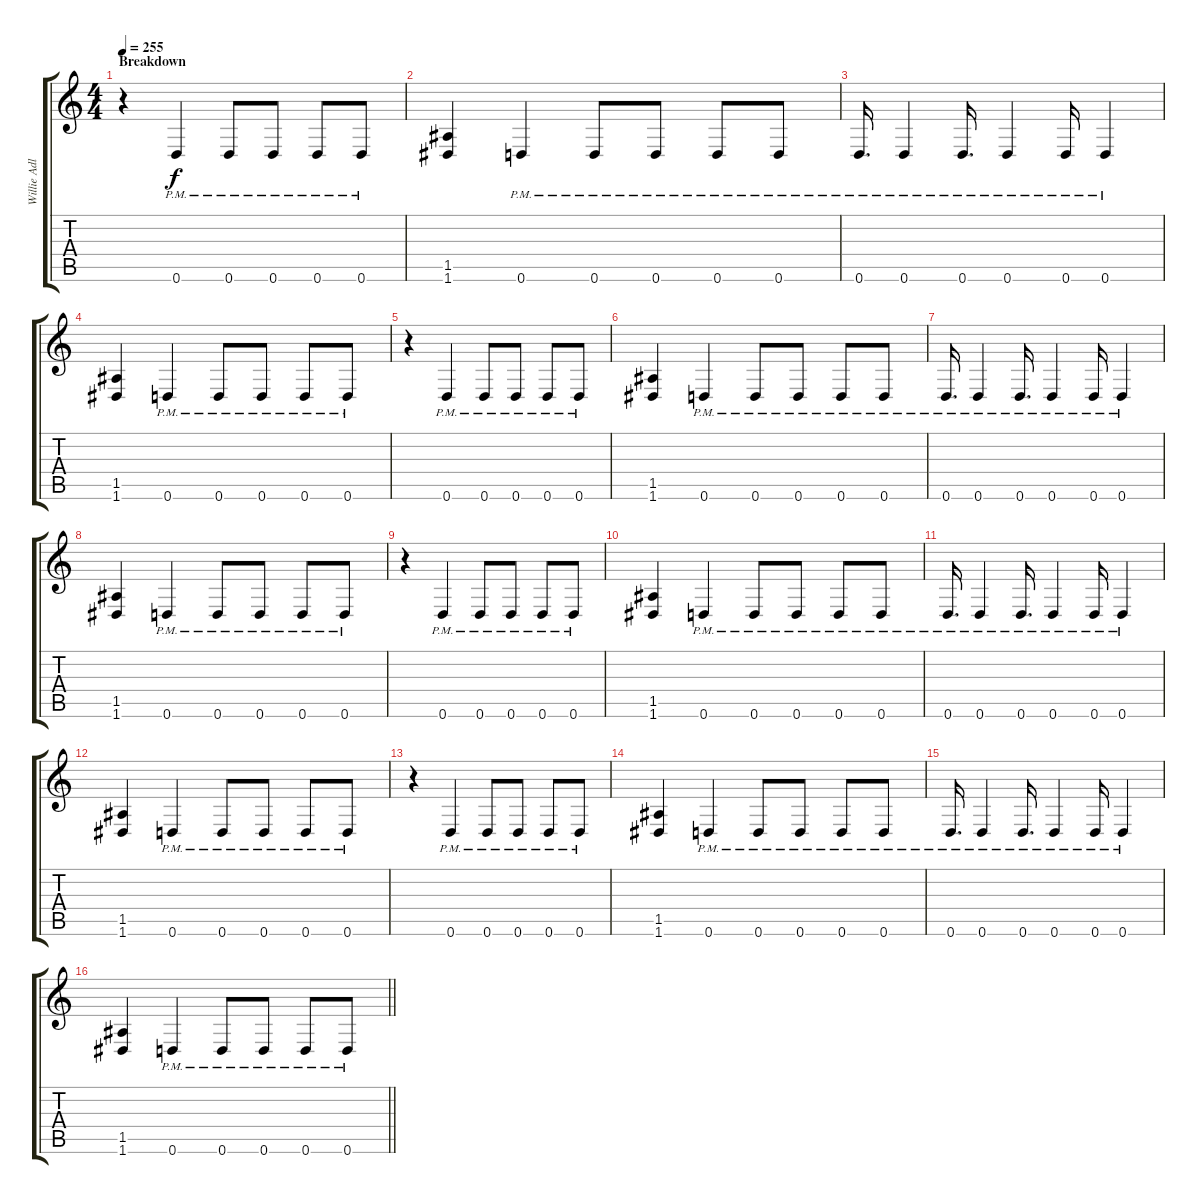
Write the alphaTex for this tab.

\track ("Willie Adler - Rhythm" "Willie Adl") {instrument distortionguitar}
\staff {score tabs}
\tuning (E4 B3 G3 D3 A2 D2) {hide}
\ts (4 4)
\section ("" "Breakdown")
\tempo 255
\clef g2
\ks c
r.4{dy f} 0.6{pm}.4 0.6{pm}.8 0.6{pm}.8 0.6{pm}.8 0.6{pm}.8 |
(1.5 1.6).4 0.6{pm}.4 0.6{pm}.8 0.6{pm}.8 0.6{pm}.8 0.6{pm}.8 |
0.6{pm}.16{d} 0.6{pm}.4 0.6{pm}.16{d} 0.6{pm}.4 0.6{pm}.16 0.6{pm}.4 |
(1.5 1.6).4 0.6{pm}.4 0.6{pm}.8 0.6{pm}.8 0.6{pm}.8 0.6{pm}.8 |
r.4 0.6{pm}.4 0.6{pm}.8 0.6{pm}.8 0.6{pm}.8 0.6{pm}.8 |
(1.5 1.6).4 0.6{pm}.4 0.6{pm}.8 0.6{pm}.8 0.6{pm}.8 0.6{pm}.8 |
0.6{pm}.16{d} 0.6{pm}.4 0.6{pm}.16{d} 0.6{pm}.4 0.6{pm}.16 0.6{pm}.4 |
(1.5 1.6).4 0.6{pm}.4 0.6{pm}.8 0.6{pm}.8 0.6{pm}.8 0.6{pm}.8 |
r.4 0.6{pm}.4 0.6{pm}.8 0.6{pm}.8 0.6{pm}.8 0.6{pm}.8 |
(1.5 1.6).4 0.6{pm}.4 0.6{pm}.8 0.6{pm}.8 0.6{pm}.8 0.6{pm}.8 |
0.6{pm}.16{d} 0.6{pm}.4 0.6{pm}.16{d} 0.6{pm}.4 0.6{pm}.16 0.6{pm}.4 |
(1.5 1.6).4 0.6{pm}.4 0.6{pm}.8 0.6{pm}.8 0.6{pm}.8 0.6{pm}.8 |
r.4 0.6{pm}.4 0.6{pm}.8 0.6{pm}.8 0.6{pm}.8 0.6{pm}.8 |
(1.5 1.6).4 0.6{pm}.4 0.6{pm}.8 0.6{pm}.8 0.6{pm}.8 0.6{pm}.8 |
0.6{pm}.16{d} 0.6{pm}.4 0.6{pm}.16{d} 0.6{pm}.4 0.6{pm}.16 0.6{pm}.4 |
\barLineRight lightlight
(1.5 1.6).4 0.6{pm}.4 0.6{pm}.8 0.6{pm}.8 0.6{pm}.8 0.6{pm}.8
